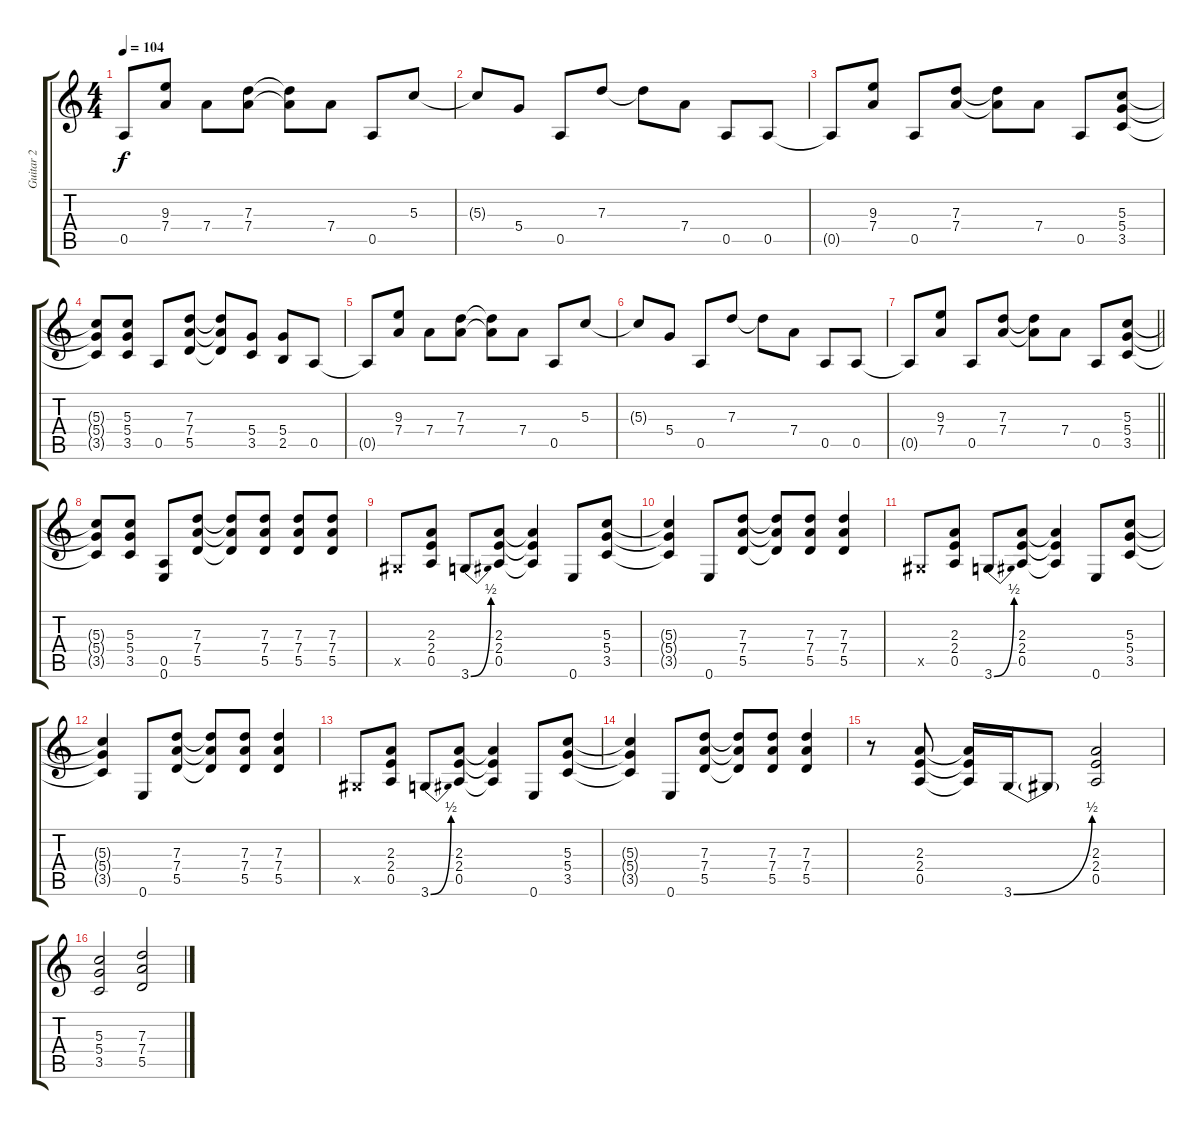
\track ("Guitar 2" "Guitar 2") {instrument overdrivenguitar}
\staff {score tabs}
\tuning (E4 B3 G3 D3 A2 E2) {hide}
\ts (4 4)
\tempo 104
\clef g2
\ks c
0.5{t}.8{dy f} (9.3 7.4).8 7.4.8 (7.3 7.4).8 (7.3{t} 7.4{t}).8 7.4.8 0.5.8 5.3.8 |
5.3{t}.8 5.4.8 0.5.8 7.3.8 7.3{t}.8 7.4.8 0.5.8 0.5.8 |
0.5{t}.8 (9.3 7.4).8 0.5.8 (7.3 7.4).8 (7.3{t} 7.4{t}).8 7.4.8 0.5.8 (5.3 5.4 3.5).8 |
(5.3{t} 5.4{t} 3.5{t}).8 (5.3 5.4 3.5).8 0.5.8 (7.3 7.4 5.5).8 (7.3{t} 7.4{t} 5.5{t}).8 (5.4 3.5).8 (5.4 2.5).8 0.5.8 |
0.5{t}.8 (9.3 7.4).8 7.4.8 (7.3 7.4).8 (7.3{t} 7.4{t}).8 7.4.8 0.5.8 5.3.8 |
5.3{t}.8 5.4.8 0.5.8 7.3.8 7.3{t}.8 7.4.8 0.5.8 0.5.8 |
\barLineRight lightlight
0.5{t}.8 (9.3 7.4).8 0.5.8 (7.3 7.4).8 (7.3{t} 7.4{t}).8 7.4.8 0.5.8 (5.3 5.4 3.5).8 |
(5.3{t} 5.4{t} 3.5{t}).8 (5.3 5.4 3.5).8 (0.5 0.6).8 (7.3 7.4 5.5).8 (7.3{t} 7.4{t} 5.5{t}).8 (7.3 7.4 5.5).8 (7.3 7.4 5.5).8 (7.3 7.4 5.5).8 |
-1.5{x}.8 (2.3 2.4 0.5).8 3.6{be (bend 0 0 60 2)}.8 (2.3 2.4 0.5).8 (2.3{t} 2.4{t} 0.5{t}).4 0.6.8 (5.3 5.4 3.5).8 |
(5.3{t} 5.4{t} 3.5{t}).4 0.6.8 (7.3 7.4 5.5).8 (7.3{t} 7.4{t} 5.5{t}).8 (7.3 7.4 5.5).8 (7.3 7.4 5.5).4 |
-1.5{x}.8 (2.3 2.4 0.5).8 3.6{be (bend 0 0 60 2)}.8 (2.3 2.4 0.5).8 (2.3{t} 2.4{t} 0.5{t}).4 0.6.8 (5.3 5.4 3.5).8 |
(5.3{t} 5.4{t} 3.5{t}).4 0.6.8 (7.3 7.4 5.5).8 (7.3{t} 7.4{t} 5.5{t}).8 (7.3 7.4 5.5).8 (7.3 7.4 5.5).4 |
-1.5{x}.8 (2.3 2.4 0.5).8 3.6{be (bend 0 0 60 2)}.8 (2.3 2.4 0.5).8 (2.3{t} 2.4{t} 0.5{t}).4 0.6.8 (5.3 5.4 3.5).8 |
(5.3{t} 5.4{t} 3.5{t}).4 0.6.8 (7.3 7.4 5.5).8 (7.3{t} 7.4{t} 5.5{t}).8 (7.3 7.4 5.5).8 (7.3 7.4 5.5).4 |
r.8 (2.3 2.4 0.5).8 (2.3{t} 2.4{t} 0.5{t}).16 3.6{be (bend 0 0 60 2)}.16 3.6{t}.8 (2.3 2.4 0.5).2 |
(5.3 5.4 3.5).2 (7.3 7.4 5.5).2
